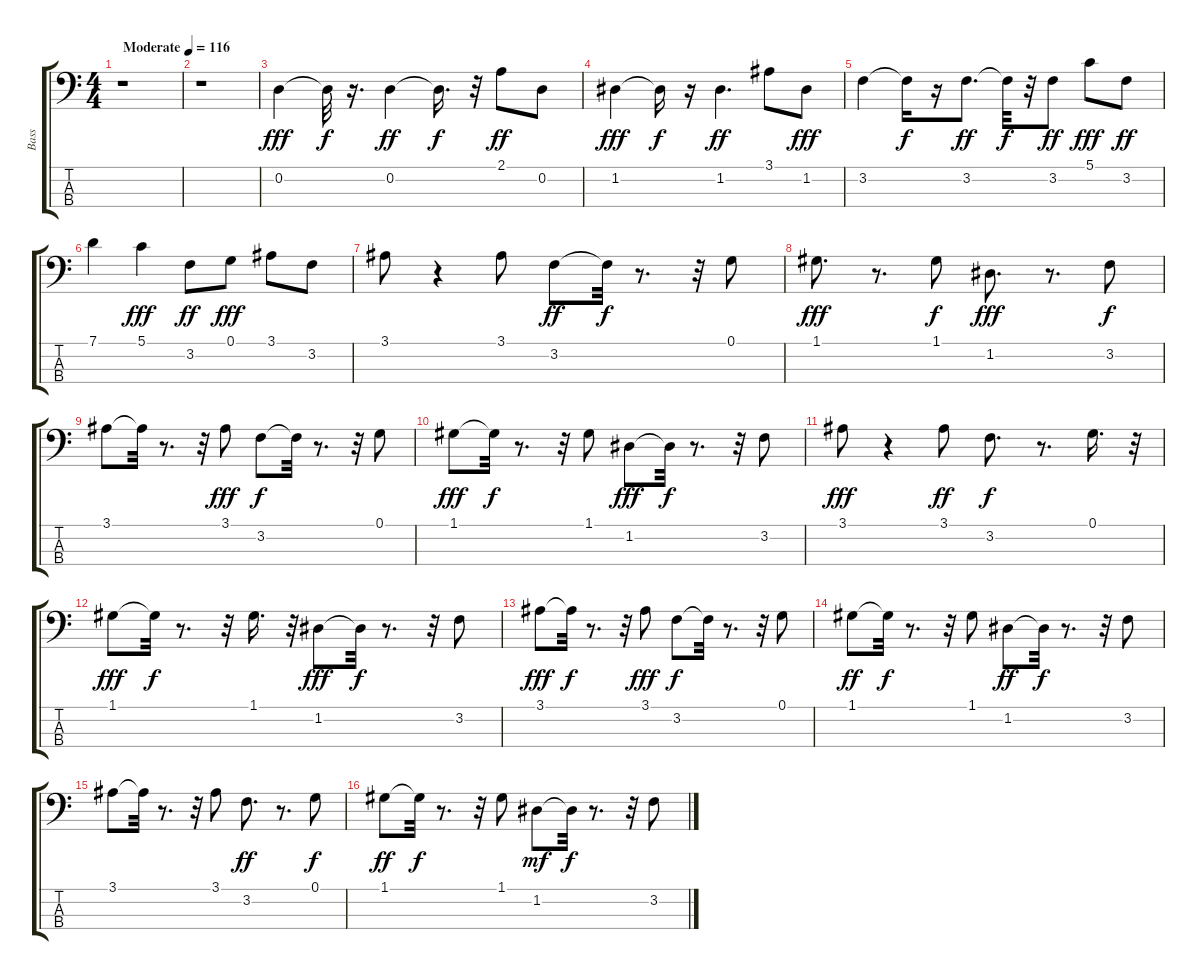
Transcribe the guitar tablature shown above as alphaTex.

\track ("Bass" "Bass") {instrument electricbassfinger}
\staff {score tabs}
\tuning (G2 D2 A1 E1) {hide}
\ts (4 4)
\tempo (116 "Moderate")
\clef f4
\ks c
r.1{dy fff instrument electricbassfinger} |
r.1 |
0.2.4 0.2{t}.32{dy f} r.16{d} 0.2.4{dy ff} 0.2{t}.16{d dy f} r.32 2.1.8{dy ff} 0.2.8 |
1.2.4{dy fff} 1.2{t}.16{dy f} r.16 1.2.4{d dy ff} 3.1.8 1.2.8{dy fff} |
3.2.4 3.2{t}.16{dy f} r.16 3.2.8{d dy ff} 3.2{t}.32{dy f} r.32 3.2.8{dy ff} 5.1.8{dy fff} 3.2.8{dy ff} |
7.1.4 5.1.4{dy fff} 3.2.8{dy ff} 0.1.8{dy fff} 3.1.8 3.2.8 |
3.1.8 r.4 3.1.8 3.2.8{dy ff} 3.2{t}.32{dy f} r.8{d} r.32 0.1.8 |
1.1.8{d dy fff} r.8{d} 1.1.8{dy f} 1.2.8{d dy fff} r.8{d} 3.2.8{dy f} |
3.1.8 3.1{t}.32 r.8{d} r.32 3.1.8{dy fff} 3.2.8{dy f} 3.2{t}.32 r.8{d} r.32 0.1.8 |
1.1.8{dy fff} 1.1{t}.32{dy f} r.8{d} r.32 1.1.8 1.2.8{dy fff} 1.2{t}.32{dy f} r.8{d} r.32 3.2.8 |
3.1.8{dy fff} r.4 3.1.8{dy ff} 3.2.8{d dy f} r.8{d} 0.1.16{d} r.32 |
1.1.8{dy fff} 1.1{t}.32{dy f} r.8{d} r.32 1.1.16{d} r.32 1.2.8{dy fff} 1.2{t}.32{dy f} r.8{d} r.32 3.2.8 |
3.1.8{dy fff} 3.1{t}.32{dy f} r.8{d} r.32 3.1.8{dy fff} 3.2.8{dy f} 3.2{t}.32 r.8{d} r.32 0.1.8 |
1.1.8{dy ff} 1.1{t}.32{dy f} r.8{d} r.32 1.1.8 1.2.8{dy ff} 1.2{t}.32{dy f} r.8{d} r.32 3.2.8 |
3.1.8 3.1{t}.32 r.8{d} r.32 3.1.8 3.2.8{d dy ff} r.8{d} 0.1.8{dy f} |
1.1.8{dy ff} 1.1{t}.32{dy f} r.8{d} r.32 1.1.8 1.2.8{dy mf} 1.2{t}.32{dy f} r.8{d} r.32 3.2.8
